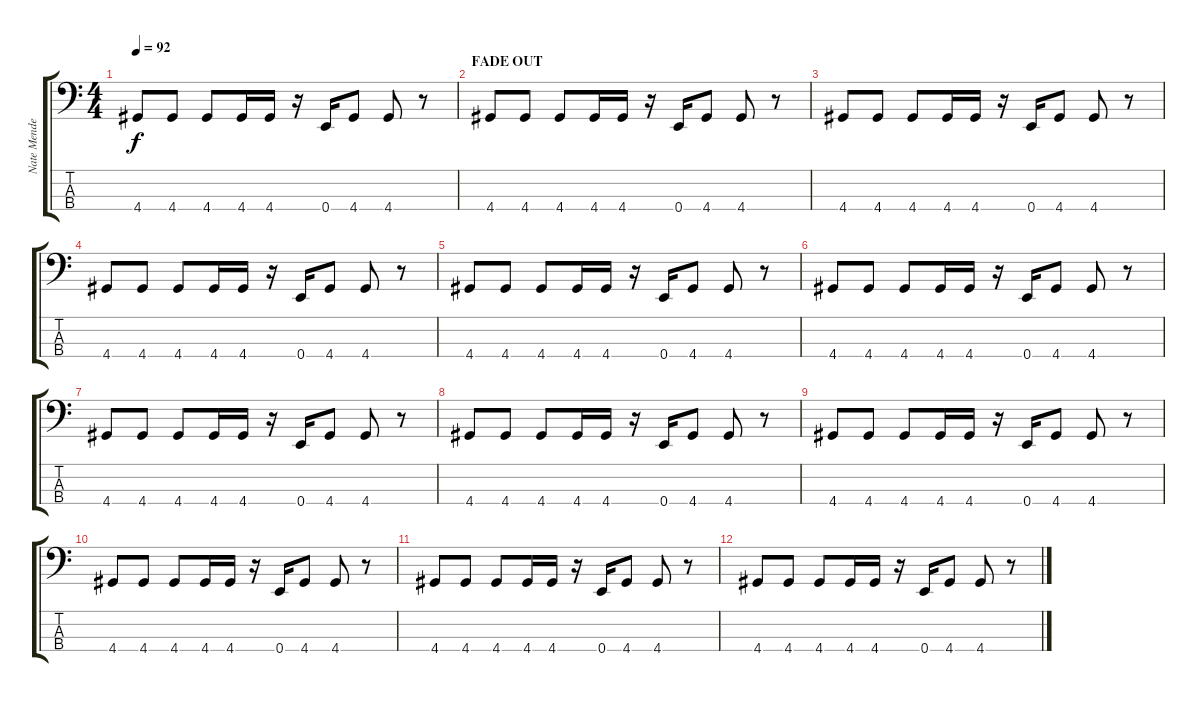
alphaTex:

\track ("Nate Mendel (Bass)" "Nate Mende") {instrument electricbassfinger}
\staff {score tabs}
\tuning (G2 D2 A1 E1) {hide}
\ts (4 4)
\tempo 92
\clef f4
\ks c
4.4.8{dy f} 4.4.8 4.4.8 4.4.16 4.4.16 r.16 0.4.16 4.4.8 4.4.8 r.8 |
\section ("" "FADE OUT")
4.4.8 4.4.8 4.4.8 4.4.16 4.4.16 r.16 0.4.16 4.4.8 4.4.8 r.8 |
4.4.8 4.4.8 4.4.8 4.4.16 4.4.16 r.16 0.4.16 4.4.8 4.4.8 r.8 |
4.4.8 4.4.8 4.4.8 4.4.16 4.4.16 r.16 0.4.16 4.4.8 4.4.8 r.8 |
4.4.8 4.4.8 4.4.8 4.4.16 4.4.16 r.16 0.4.16 4.4.8 4.4.8 r.8 |
4.4.8 4.4.8 4.4.8 4.4.16 4.4.16 r.16 0.4.16 4.4.8 4.4.8 r.8 |
4.4.8 4.4.8 4.4.8 4.4.16 4.4.16 r.16 0.4.16 4.4.8 4.4.8 r.8 |
4.4.8 4.4.8 4.4.8 4.4.16 4.4.16 r.16 0.4.16 4.4.8 4.4.8 r.8 |
4.4.8 4.4.8 4.4.8 4.4.16 4.4.16 r.16 0.4.16 4.4.8 4.4.8 r.8 |
4.4.8 4.4.8 4.4.8 4.4.16 4.4.16 r.16 0.4.16 4.4.8 4.4.8 r.8 |
4.4.8 4.4.8 4.4.8 4.4.16 4.4.16 r.16 0.4.16 4.4.8 4.4.8 r.8 |
4.4.8 4.4.8 4.4.8 4.4.16 4.4.16 r.16 0.4.16 4.4.8 4.4.8 r.8
